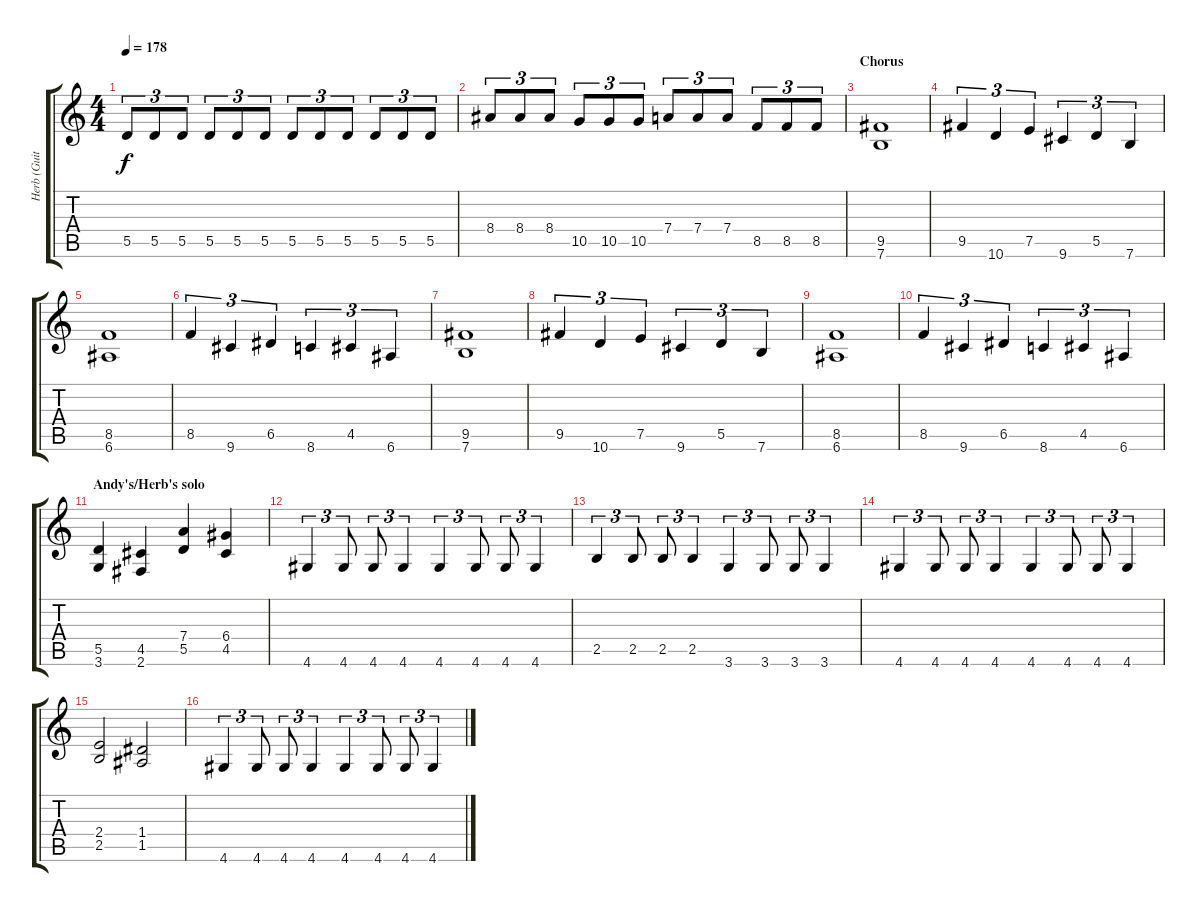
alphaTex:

\track ("Herb (Guitar)" "Herb (Guit") {instrument distortionguitar}
\staff {score tabs}
\tuning (E4 B3 G3 D3 A2 E2) {hide}
\ts (4 4)
\tempo 178
\clef g2
\ks c
5.5.8{tu (3 2) dy f} 5.5.8{tu (3 2)} 5.5.8{tu (3 2)} 5.5.8{tu (3 2)} 5.5.8{tu (3 2)} 5.5.8{tu (3 2)} 5.5.8{tu (3 2)} 5.5.8{tu (3 2)} 5.5.8{tu (3 2)} 5.5.8{tu (3 2)} 5.5.8{tu (3 2)} 5.5.8{tu (3 2)} |
8.4.8{tu (3 2)} 8.4.8{tu (3 2)} 8.4.8{tu (3 2)} 10.5.8{tu (3 2)} 10.5.8{tu (3 2)} 10.5.8{tu (3 2)} 7.4.8{tu (3 2)} 7.4.8{tu (3 2)} 7.4.8{tu (3 2)} 8.5.8{tu (3 2)} 8.5.8{tu (3 2)} 8.5.8{tu (3 2)} |
\section ("" "Chorus")
(9.5 7.6).1 |
9.5.4{tu (3 2)} 10.6.4{tu (3 2)} 7.5.4{tu (3 2)} 9.6.4{tu (3 2)} 5.5.4{tu (3 2)} 7.6.4{tu (3 2)} |
(8.5 6.6).1 |
8.5.4{tu (3 2)} 9.6.4{tu (3 2)} 6.5.4{tu (3 2)} 8.6.4{tu (3 2)} 4.5.4{tu (3 2)} 6.6.4{tu (3 2)} |
(9.5 7.6).1 |
9.5.4{tu (3 2)} 10.6.4{tu (3 2)} 7.5.4{tu (3 2)} 9.6.4{tu (3 2)} 5.5.4{tu (3 2)} 7.6.4{tu (3 2)} |
(8.5 6.6).1 |
8.5.4{tu (3 2)} 9.6.4{tu (3 2)} 6.5.4{tu (3 2)} 8.6.4{tu (3 2)} 4.5.4{tu (3 2)} 6.6.4{tu (3 2)} |
\section ("" "Andy's/Herb's solo")
(5.5 3.6).4 (4.5 2.6).4 (7.4 5.5).4 (6.4 4.5).4 |
4.6.4{tu (3 2)} 4.6.8{tu (3 2)} 4.6.8{tu (3 2)} 4.6.4{tu (3 2)} 4.6.4{tu (3 2)} 4.6.8{tu (3 2)} 4.6.8{tu (3 2)} 4.6.4{tu (3 2)} |
2.5.4{tu (3 2)} 2.5.8{tu (3 2)} 2.5.8{tu (3 2)} 2.5.4{tu (3 2)} 3.6.4{tu (3 2)} 3.6.8{tu (3 2)} 3.6.8{tu (3 2)} 3.6.4{tu (3 2)} |
4.6.4{tu (3 2)} 4.6.8{tu (3 2)} 4.6.8{tu (3 2)} 4.6.4{tu (3 2)} 4.6.4{tu (3 2)} 4.6.8{tu (3 2)} 4.6.8{tu (3 2)} 4.6.4{tu (3 2)} |
(2.4 2.5).2 (1.4 1.5).2 |
4.6.4{tu (3 2)} 4.6.8{tu (3 2)} 4.6.8{tu (3 2)} 4.6.4{tu (3 2)} 4.6.4{tu (3 2)} 4.6.8{tu (3 2)} 4.6.8{tu (3 2)} 4.6.4{tu (3 2)}
